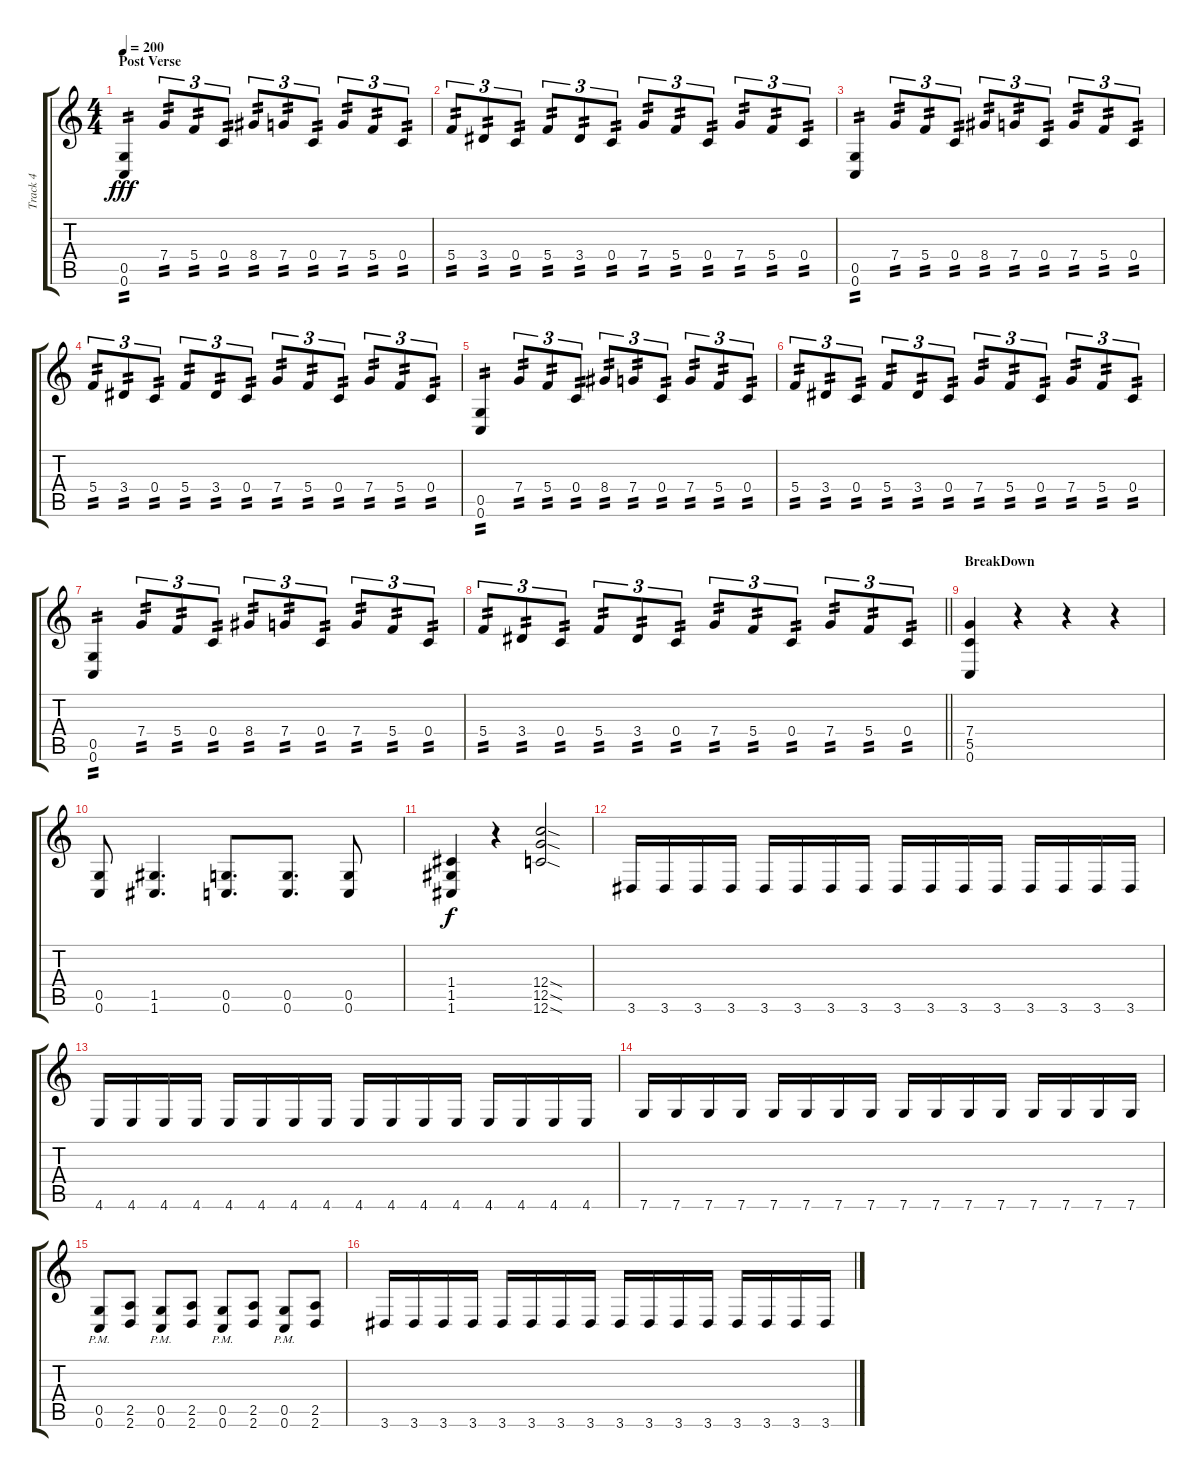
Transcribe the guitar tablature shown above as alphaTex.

\track ("Track 4" "Track 4") {instrument distortionguitar}
\staff {score tabs}
\tuning (D4 A3 F3 C3 G2 C2) {hide}
\ts (4 4)
\section ("" "Post Verse")
\tempo 200
\clef g2
\ks c
(0.5 0.6).4{tp 2 dy fff instrument distortionguitar} 7.4.8{tu (3 2) tp 2} 5.4.8{tu (3 2) tp 2} 0.4.8{tu (3 2) tp 2} 8.4.8{tu (3 2) tp 2} 7.4.8{tu (3 2) tp 2} 0.4.8{tu (3 2) tp 2} 7.4.8{tu (3 2) tp 2} 5.4.8{tu (3 2) tp 2} 0.4.8{tu (3 2) tp 2} |
5.4.8{tu (3 2) tp 2} 3.4.8{tu (3 2) tp 2} 0.4.8{tu (3 2) tp 2} 5.4.8{tu (3 2) tp 2} 3.4.8{tu (3 2) tp 2} 0.4.8{tu (3 2) tp 2} 7.4.8{tu (3 2) tp 2} 5.4.8{tu (3 2) tp 2} 0.4.8{tu (3 2) tp 2} 7.4.8{tu (3 2) tp 2} 5.4.8{tu (3 2) tp 2} 0.4.8{tu (3 2) tp 2} |
(0.5 0.6).4{tp 2 instrument distortionguitar} 7.4.8{tu (3 2) tp 2} 5.4.8{tu (3 2) tp 2} 0.4.8{tu (3 2) tp 2} 8.4.8{tu (3 2) tp 2} 7.4.8{tu (3 2) tp 2} 0.4.8{tu (3 2) tp 2} 7.4.8{tu (3 2) tp 2} 5.4.8{tu (3 2) tp 2} 0.4.8{tu (3 2) tp 2} |
5.4.8{tu (3 2) tp 2} 3.4.8{tu (3 2) tp 2} 0.4.8{tu (3 2) tp 2} 5.4.8{tu (3 2) tp 2} 3.4.8{tu (3 2) tp 2} 0.4.8{tu (3 2) tp 2} 7.4.8{tu (3 2) tp 2} 5.4.8{tu (3 2) tp 2} 0.4.8{tu (3 2) tp 2} 7.4.8{tu (3 2) tp 2} 5.4.8{tu (3 2) tp 2} 0.4.8{tu (3 2) tp 2} |
(0.5 0.6).4{tp 2 instrument distortionguitar} 7.4.8{tu (3 2) tp 2} 5.4.8{tu (3 2) tp 2} 0.4.8{tu (3 2) tp 2} 8.4.8{tu (3 2) tp 2} 7.4.8{tu (3 2) tp 2} 0.4.8{tu (3 2) tp 2} 7.4.8{tu (3 2) tp 2} 5.4.8{tu (3 2) tp 2} 0.4.8{tu (3 2) tp 2} |
5.4.8{tu (3 2) tp 2} 3.4.8{tu (3 2) tp 2} 0.4.8{tu (3 2) tp 2} 5.4.8{tu (3 2) tp 2} 3.4.8{tu (3 2) tp 2} 0.4.8{tu (3 2) tp 2} 7.4.8{tu (3 2) tp 2} 5.4.8{tu (3 2) tp 2} 0.4.8{tu (3 2) tp 2} 7.4.8{tu (3 2) tp 2} 5.4.8{tu (3 2) tp 2} 0.4.8{tu (3 2) tp 2} |
(0.5 0.6).4{tp 2 instrument distortionguitar} 7.4.8{tu (3 2) tp 2} 5.4.8{tu (3 2) tp 2} 0.4.8{tu (3 2) tp 2} 8.4.8{tu (3 2) tp 2} 7.4.8{tu (3 2) tp 2} 0.4.8{tu (3 2) tp 2} 7.4.8{tu (3 2) tp 2} 5.4.8{tu (3 2) tp 2} 0.4.8{tu (3 2) tp 2} |
\barLineRight lightlight
5.4.8{tu (3 2) tp 2} 3.4.8{tu (3 2) tp 2} 0.4.8{tu (3 2) tp 2} 5.4.8{tu (3 2) tp 2} 3.4.8{tu (3 2) tp 2} 0.4.8{tu (3 2) tp 2} 7.4.8{tu (3 2) tp 2} 5.4.8{tu (3 2) tp 2} 0.4.8{tu (3 2) tp 2} 7.4.8{tu (3 2) tp 2} 5.4.8{tu (3 2) tp 2} 0.4.8{tu (3 2) tp 2} |
\section ("" "BreakDown")
(7.4 5.5 0.6).4{instrument distortionguitar} r.4 r.4 r.4 |
(0.5 0.6).8 (1.5 1.6).4{d} (0.5 0.6).8{d} (0.5 0.6).8{d} (0.5 0.6).8 |
(1.4 1.5 1.6).4{dy f} r.4 (12.4{sod} 12.5{sod} 12.6{sod}).2 |
3.6.16 3.6.16 3.6.16 3.6.16 3.6.16 3.6.16 3.6.16 3.6.16 3.6.16 3.6.16 3.6.16 3.6.16 3.6.16 3.6.16 3.6.16 3.6.16 |
4.6.16 4.6.16 4.6.16 4.6.16 4.6.16 4.6.16 4.6.16 4.6.16 4.6.16 4.6.16 4.6.16 4.6.16 4.6.16 4.6.16 4.6.16 4.6.16 |
7.6.16 7.6.16 7.6.16 7.6.16 7.6.16 7.6.16 7.6.16 7.6.16 7.6.16 7.6.16 7.6.16 7.6.16 7.6.16 7.6.16 7.6.16 7.6.16 |
(0.5{pm} 0.6{pm}).8 (2.5 2.6).8 (0.5{pm} 0.6{pm}).8 (2.5 2.6).8 (0.5{pm} 0.6{pm}).8 (2.5 2.6).8 (0.5{pm} 0.6{pm}).8 (2.5 2.6).8 |
3.6.16 3.6.16 3.6.16 3.6.16 3.6.16 3.6.16 3.6.16 3.6.16 3.6.16 3.6.16 3.6.16 3.6.16 3.6.16 3.6.16 3.6.16 3.6.16
